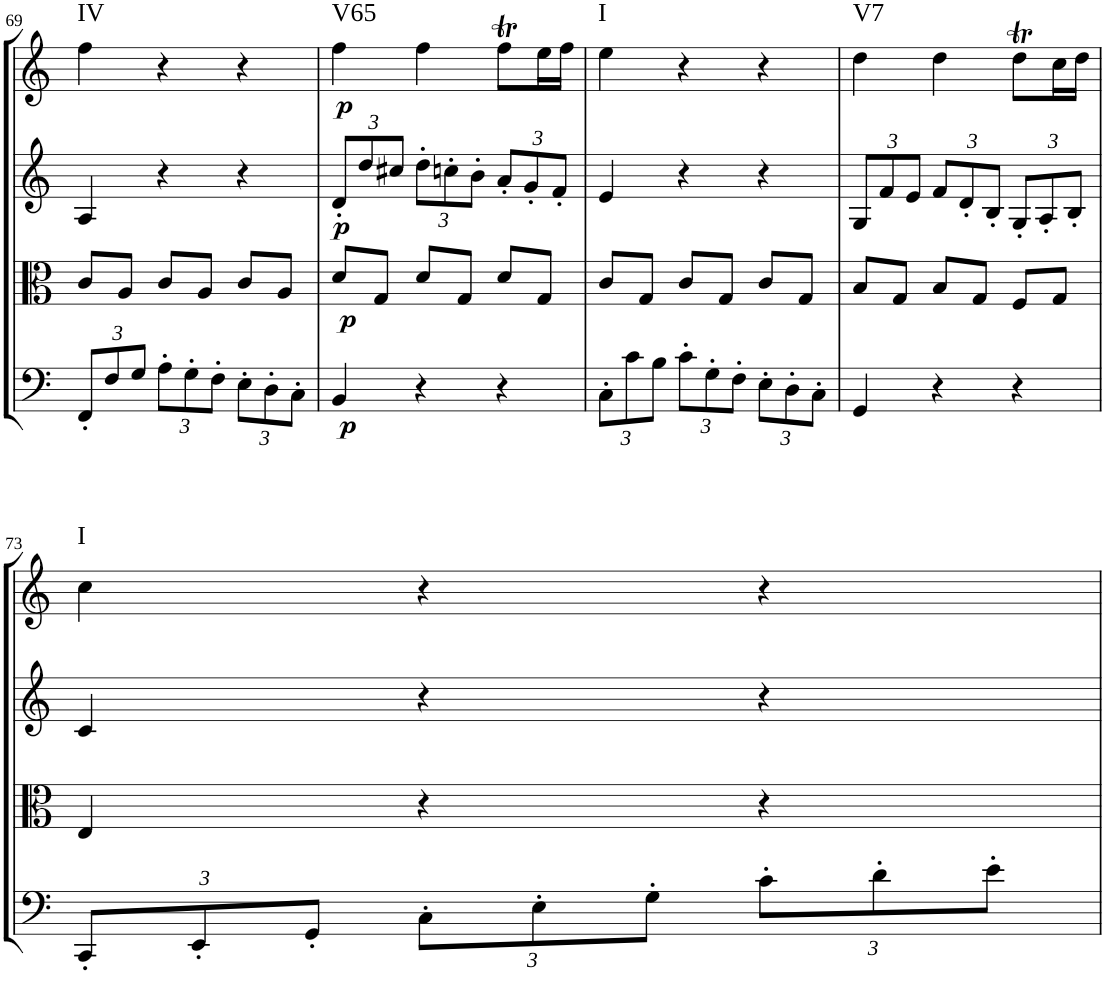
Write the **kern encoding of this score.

**kern	**dynam	**kern	**dynam	**kern	**dynam	**kern	**dynam	**harte
*part4	*part4	*part3	*part3	*part2	*part2	*part1	*part1	*part1
*staff4	*staff4	*staff3	*staff3	*staff2	*staff2	*staff1	*staff1	*
*I"Cello	*	*I"Viola	*	*I"2nd Violin	*	*I"1st Violin	*	*
*	*	*I'Vla	*	*I'Vln	*	*I'Vln	*	*
!!LO:PB:g=z
*clefF4	*	*clefC3	*	*clefG2	*	*clefG2	*	*
*k[]	*	*k[]	*	*k[]	*	*k[]	*	*
*C:	*	*C:	*	*C:	*	*C:	*	*
*M3/4	*	*M3/4	*	*M3/4	*	*M3/4	*	*
*Xbrackettup	*	*	*	*	*	*	*	*
=69	=69	=69	=69	=69	=69	=69	=69	=69
!	!	!	!	!	!	!	!	!LO:H:kt=IV
12FF'/L	.	8c/L	.	4A/	.	4ff\	.	N
12F/	.	.	.	.	.	.	.	.
.	.	8A/J	.	.	.	.	.	.
12G/J	.	.	.	.	.	.	.	.
12A'\L	.	8c/L	.	4r	.	4r	.	.
12G'\	.	.	.	.	.	.	.	.
.	.	8A/J	.	.	.	.	.	.
12F'\J	.	.	.	.	.	.	.	.
12E'\L	.	8c/L	.	4r	.	4r	.	.
12D'\	.	.	.	.	.	.	.	.
.	.	8A/J	.	.	.	.	.	.
12C'\J	.	.	.	.	.	.	.	.
=70	=70	=70	=70	=70	=70	=70	=70	=70
*	*	*	*	*Xbrackettup	*	*	*	*
!	!LO:DY:b	!	!LO:DY:b	!	!LO:DY:b	!	!LO:DY:b	!LO:H:kt=V65
4BB/	p	8d/L	p	12d'/L	p	4ff\	p	N
.	.	.	.	12dd/	.	.	.	.
.	.	8G/J	.	.	.	.	.	.
.	.	.	.	12cc#X/J	.	.	.	.
4r	.	8d/L	.	12dd'\L	.	4ff\	.	.
.	.	.	.	12ccn'\	.	.	.	.
.	.	8G/J	.	.	.	.	.	.
.	.	.	.	12b'\J	.	.	.	.
4r	.	8d/L	.	12a'/L	.	8ffT\L	.	.
.	.	.	.	12g'/	.	.	.	.
.	.	8G/J	.	.	.	16ee\L	.	.
.	.	.	.	12f'/J	.	.	.	.
.	.	.	.	.	.	16ff\JJ	.	.
=71	=71	=71	=71	=71	=71	=71	=71	=71
!	!	!	!	!	!	!	!	!LO:H:kt=I
12C'\L	.	8c/L	.	4e/	.	4ee\	.	N
12c\	.	.	.	.	.	.	.	.
.	.	8G/J	.	.	.	.	.	.
12B\J	.	.	.	.	.	.	.	.
12c'\L	.	8c/L	.	4r	.	4r	.	.
12G'\	.	.	.	.	.	.	.	.
.	.	8G/J	.	.	.	.	.	.
12F'\J	.	.	.	.	.	.	.	.
12E'\L	.	8c/L	.	4r	.	4r	.	.
12D'\	.	.	.	.	.	.	.	.
.	.	8G/J	.	.	.	.	.	.
12C'\J	.	.	.	.	.	.	.	.
=72	=72	=72	=72	=72	=72	=72	=72	=72
!	!	!	!	!	!	!	!	!LO:H:kt=V7
4GG/	.	8B/L	.	12G/L	.	4dd\	.	N
.	.	.	.	12f/	.	.	.	.
.	.	8G/J	.	.	.	.	.	.
.	.	.	.	12e/J	.	.	.	.
4r	.	8B/L	.	12f/L	.	4dd\	.	.
.	.	.	.	12d'/	.	.	.	.
.	.	8G/J	.	.	.	.	.	.
.	.	.	.	12B'/J	.	.	.	.
4r	.	8F/L	.	12G'/L	.	8ddT\L	.	.
.	.	.	.	12A'/	.	.	.	.
.	.	8G/J	.	.	.	16cc\L	.	.
.	.	.	.	12B'/J	.	.	.	.
.	.	.	.	.	.	16dd\JJ	.	.
!!LO:LB:g=z
=73	=73	=73	=73	=73	=73	=73	=73	=73
!	!	!	!	!	!	!	!	!LO:H:kt=I
12CC'/L	.	4E/	.	4c/	.	4cc\	.	N
12EE'/	.	.	.	.	.	.	.	.
12GG'/J	.	.	.	.	.	.	.	.
12C'\L	.	4r	.	4r	.	4r	.	.
12E'\	.	.	.	.	.	.	.	.
12G'\J	.	.	.	.	.	.	.	.
12c'\L	.	4r	.	4r	.	4r	.	.
12d'\	.	.	.	.	.	.	.	.
12e'\J	.	.	.	.	.	.	.	.
=	=	=	=	=	=	=	=	=
*-	*-	*-	*-	*-	*-	*-	*-	*-
